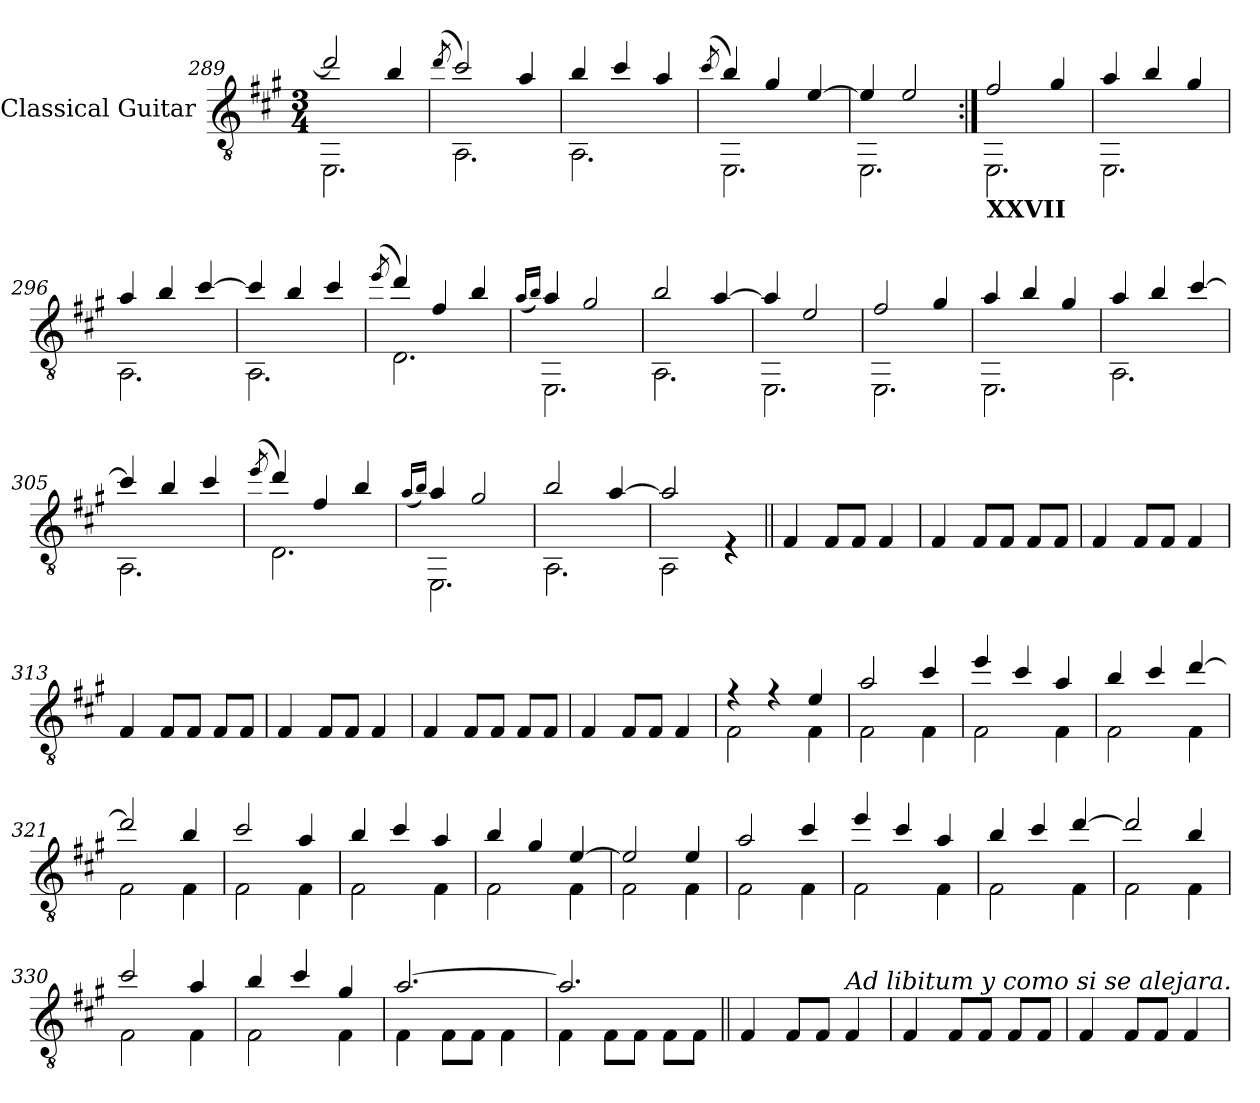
**kern
*part1
*staff1
*I"Classical Guitar
*I'Guit.
*clefGv2
*k[f#c#g#]
*M3/4
=289
*^
2dd/]	2.EE\
4b/	.
=290	=290
(>8qdd/	.
2cc#/)	2.AA\
4a/	.
=291	=291
4b/	2.AA\
4cc#/	.
4a/	.
=292	=292
(>8qcc#/	.
4b/)	2.EE\
4g#/	.
[4e/	.
!!LO:LB:g=z	!!
=293	=293
4e/]	2.EE\
2e/	.
=294:|!	=294:|!
!LO:TX:b:B:t=XXVII	!
2f#/	2.EE\
4g#/	.
=295	=295
4a/	2.EE\
4b/	.
4g#/	.
=296	=296
4a/	2.AA\
4b/	.
[4cc#/	.
=297	=297
4cc#/]	2.AA\
4b/	.
4cc#/	.
=298	=298
(>8qee/	.
4dd/)	2.D\
4f#/	.
4b/	.
=299	=299
(16qa/LL	.
16qb/JJ)	.
4a/	2.EE\
2g#/	.
=300	=300
2b/	2.AA\
[4a/	.
!!LO:LB:g=z	!!
=301	=301
4a/]	2.EE\
2e/	.
=302	=302
2f#/	2.EE\
4g#/	.
=303	=303
4a/	2.EE\
4b/	.
4g#/	.
=304	=304
4a/	2.AA\
4b/	.
[4cc#/	.
=305	=305
4cc#/]	2.AA\
4b/	.
4cc#/	.
=306	=306
(>8qee/	.
4dd/)	2.D\
4f#/	.
4b/	.
=307	=307
(16qa/LL	.
16qb/JJ)	.
4a/	2.EE\
2g#/	.
=308	=308
2b/	2.AA\
[4a/	.
=309	=309
2a/]	2AA\
4rE	4rE
!!LO:LB:g=z	!!
=310||	=310||
!LO:TX:a:i:t=Para hacer el tamborse se cruza	!
!LO:TX:a:t=la 6 y 5 cuerda en la division 9.	!
!LO:TX:b:B:t=XXVIII	!
*v	*v
4F#/
8F#/L
8F#/J
4F#/
=311
4F#/
8F#/L
8F#/J
8F#/L
8F#/J
=312
4F#/
8F#/L
8F#/J
4F#/
=313
4F#/
8F#/L
8F#/J
8F#/L
8F#/J
=314
4F#/
8F#/L
8F#/J
4F#/
=315
4F#/
8F#/L
8F#/J
8F#/L
8F#/J
=316
4F#/
8F#/L
8F#/J
4F#/
!!LO:LB:g=z
=317
*^
4r	2F#\
4r	.
4e/	4F#\
=318	=318
2a/	2F#\
4cc#/	4F#\
=319	=319
4ee/	2F#\
4cc#/	.
4a/	4F#\
=320	=320
4b/	2F#\
4cc#/	.
[4dd/	4F#\
=321	=321
2dd/]	2F#\
4b/	4F#\
=322	=322
2cc#/	2F#\
4a/	4F#\
=323	=323
4b/	2F#\
4cc#/	.
4a/	4F#\
!!LO:PB:g=z	!!
=324	=324
4b/	2F#\
4g#/	.
[4e/	4F#\
=325	=325
2e/]	2F#\
4e/	4F#\
=326	=326
2a/	2F#\
4cc#/	4F#\
=327	=327
4ee/	2F#\
4cc#/	.
4a/	4F#\
=328	=328
4b/	2F#\
4cc#/	.
[4dd/	4F#\
=329	=329
2dd/]	2F#\
4b/	4F#\
=330	=330
2cc#/	2F#\
4a/	4F#\
!!LO:LB:g=z	!!
=331	=331
4b/	2F#\
4cc#/	.
4g#/	4F#\
=332	=332
[2.a/	4F#\
.	8F#\L
.	8F#\J
.	4F#\
=333	=333
2.a/]	4F#\
.	8F#\L
.	8F#\J
.	8F#\L
.	8F#\J
*v	*v
=334||
4F#/
8F#/L
8F#/J
!LO:TX:a:i:t=Ad libitum y como si se alejara.
4F#/
=335
4F#/
8F#/L
8F#/J
8F#/L
8F#/J
=336
4F#/
8F#/L
8F#/J
4F#/
=
*-
